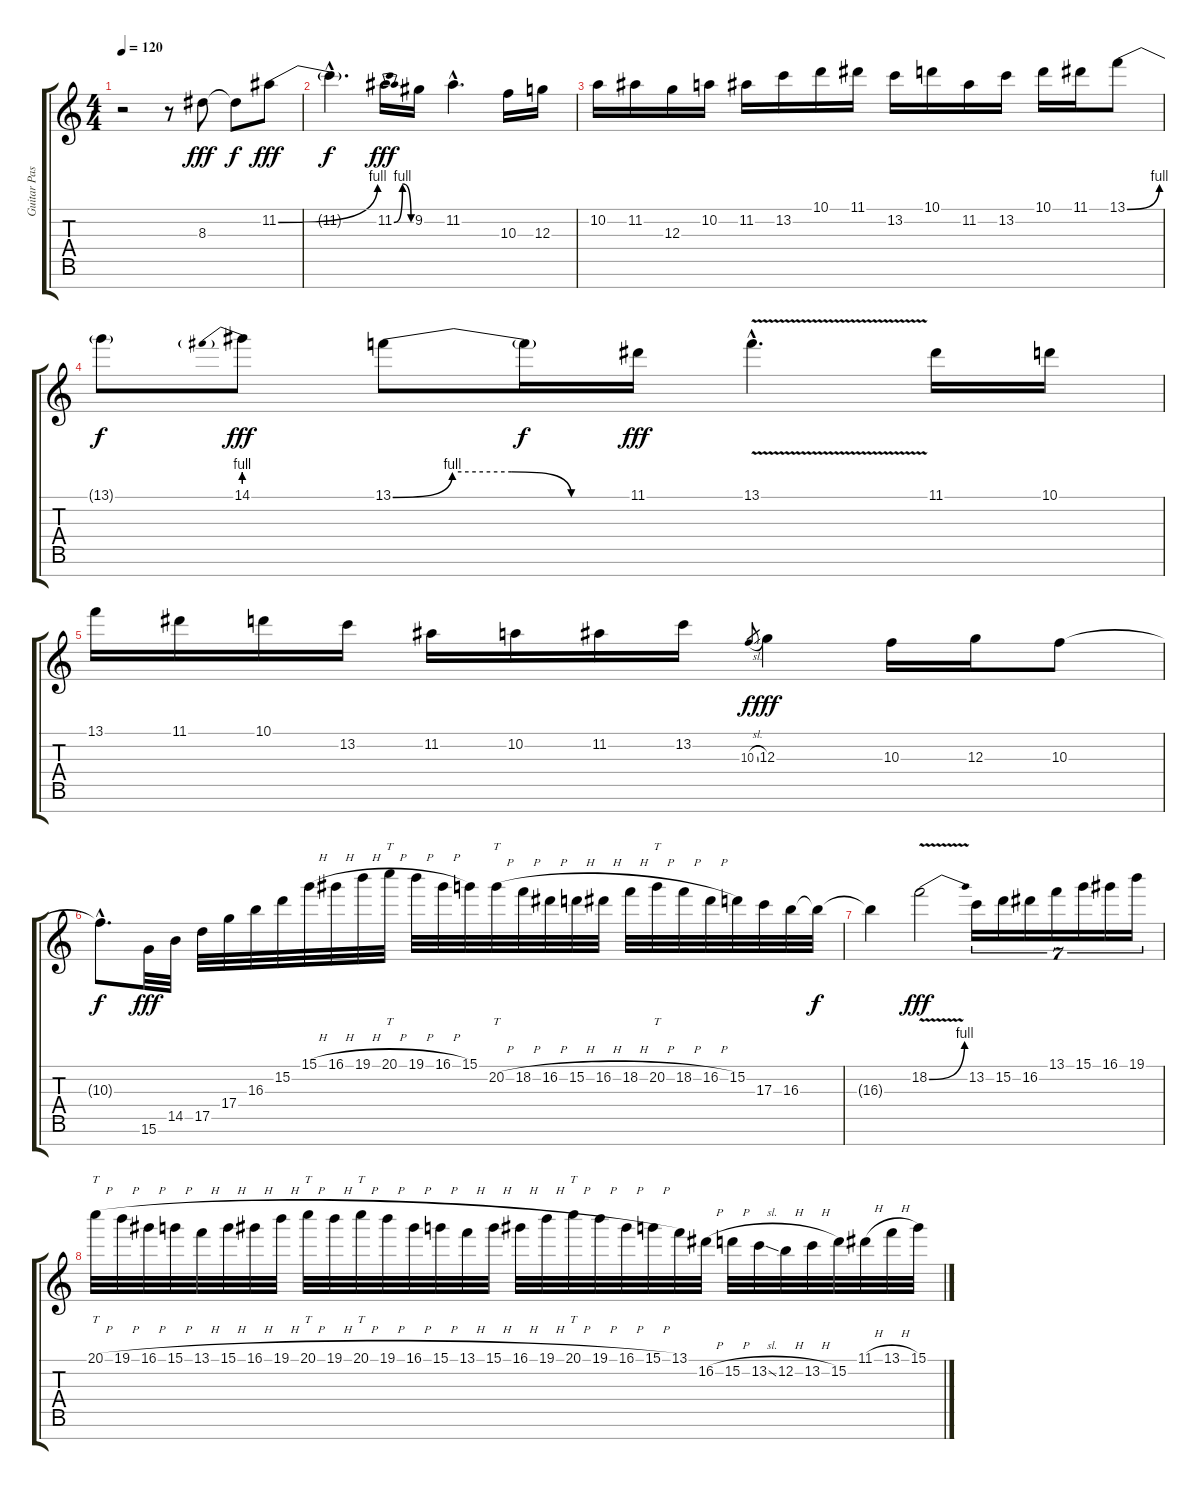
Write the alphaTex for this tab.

\track ("Guitar Passamani" "Guitar Pas") {instrument distortionguitar}
\staff {score tabs}
\tuning (E4 B3 G3 D3 A2 E2 B1) {hide}
\ts (4 4)
\tempo 120
\clef g2
\ks c
r.2{dy f} r.8 8.3.8{dy fff} 8.3{t}.8{dy f} 11.2{be (bend 0 0 60 4)}.8{dy fff} |
11.2{hac t}.4{d dy f} 11.2{be (bendrelease 0 0 30 4 30 4 60 0)}.16{dy fff} 9.2.16 11.2{hac}.4{d} 10.3.16 12.3.16 |
10.2.16 11.2.16 12.3.16 10.2.16 11.2.16 13.2.16 10.1.16 11.1.16 13.2.16 10.1.16 11.2.16 13.2.16 10.1.16 11.1.16 13.1{be (bend 0 0 60 4)}.8 |
13.1{t}.8{dy f} 14.1{be (prebend 0 4 60 4)}.8{dy fff} 13.1{be (custom 0 0 15 4 30 4 45 0 60 0)}.8 13.1{t}.16{dy f} 11.1.16{dy fff} 13.1{v hac}.4{d} 11.1.16 10.1.16 |
13.1.16 11.1.16 10.1.16 13.2.16 11.2.16 10.2.16 11.2.16 13.2.16 10.3{sl}.8{gr dy f} 12.3.4{dy fff} 10.3.16 12.3.16 10.3.8 |
10.3{hac t}.8{d dy f} 15.6.32{dy fff} 14.5.32 17.5.32 17.4.32 16.3.32 15.2.32 15.1{h}.32 16.1{h}.32 19.1{h}.32 20.1{h}.32{tt} 19.1{h}.32 16.1{h}.32 15.1.32 20.2{h}.32{tt} 18.2{h}.32 16.2{h}.32 15.2{h}.32 16.2{h}.32 18.2{h}.32 20.2{h}.32{tt} 18.2{h}.32 16.2{h}.32 15.2.32 17.3.32 16.3.32 16.3{t}.32{dy f} |
16.3{t}.4 18.2{be (bend 0 0 60 4) v}.2{dy fff} 13.2.16{tu (7 4)} 15.2.16{tu (7 4)} 16.2.16{tu (7 4)} 13.1.16{tu (7 4)} 15.1.16{tu (7 4)} 16.1.16{tu (7 4)} 19.1.16{tu (7 4)} |
20.1{h}.32{tt} 19.1{h}.32 16.1{h}.32 15.1{h}.32 13.1{h}.32 15.1{h}.32 16.1{h}.32 19.1{h}.32 20.1{h}.32{tt} 19.1{h}.32 20.1{h}.32{tt} 19.1{h}.32 16.1{h}.32 15.1{h}.32 13.1{h}.32 15.1{h}.32 16.1{h}.32 19.1{h}.32 20.1{h}.32{tt} 19.1{h}.32 16.1{h}.32 15.1{h}.32 13.1.32 16.2{h}.32 15.2{h}.32 13.2{sl}.32 12.2{h}.32 13.2{h}.32 15.2.32 11.1{h}.32 13.1{h}.32 15.1.32
